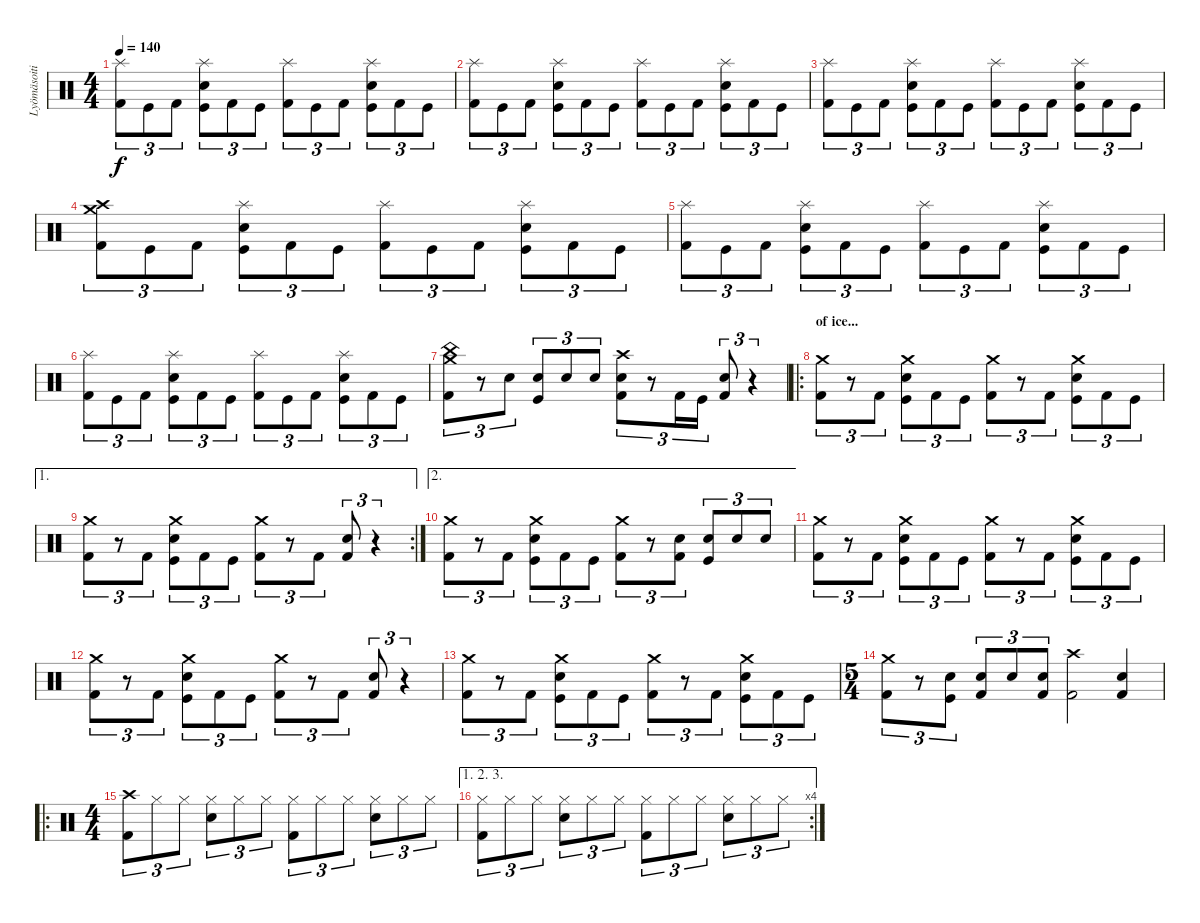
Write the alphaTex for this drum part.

\track ("Lyömäsoitin" "Lyömäsoiti") {instrument percussion}
\staff {score}
\articulation defaults
\ts (4 4)
\tempo 140
\clef neutral
\ks c
("Splash (hit)" "Kick (hit) 2").8{tu (3 2) dy f} "Kick (hit)".8{tu (3 2)} "Kick (hit) 2".8{tu (3 2)} ("Splash (hit)" "Snare (hit) 2" "Kick (hit)").8{tu (3 2)} "Kick (hit) 2".8{tu (3 2)} "Kick (hit)".8{tu (3 2)} ("Splash (hit)" "Kick (hit) 2").8{tu (3 2)} "Kick (hit)".8{tu (3 2)} "Kick (hit) 2".8{tu (3 2)} ("Splash (hit)" "Snare (hit) 2" "Kick (hit)").8{tu (3 2)} "Kick (hit) 2".8{tu (3 2)} "Kick (hit)".8{tu (3 2)} |
("Splash (hit)" "Kick (hit) 2").8{tu (3 2)} "Kick (hit)".8{tu (3 2)} "Kick (hit) 2".8{tu (3 2)} ("Splash (hit)" "Snare (hit) 2" "Kick (hit)").8{tu (3 2)} "Kick (hit) 2".8{tu (3 2)} "Kick (hit)".8{tu (3 2)} ("Splash (hit)" "Kick (hit) 2").8{tu (3 2)} "Kick (hit)".8{tu (3 2)} "Kick (hit) 2".8{tu (3 2)} ("Splash (hit)" "Snare (hit) 2" "Kick (hit)").8{tu (3 2)} "Kick (hit) 2".8{tu (3 2)} "Kick (hit)".8{tu (3 2)} |
("Splash (hit)" "Kick (hit) 2").8{tu (3 2)} "Kick (hit)".8{tu (3 2)} "Kick (hit) 2".8{tu (3 2)} ("Splash (hit)" "Snare (hit) 2" "Kick (hit)").8{tu (3 2)} "Kick (hit) 2".8{tu (3 2)} "Kick (hit)".8{tu (3 2)} ("Splash (hit)" "Kick (hit) 2").8{tu (3 2)} "Kick (hit)".8{tu (3 2)} "Kick (hit) 2".8{tu (3 2)} ("Splash (hit)" "Snare (hit) 2" "Kick (hit)").8{tu (3 2)} "Kick (hit) 2".8{tu (3 2)} "Kick (hit)".8{tu (3 2)} |
("Crash high (hit)" "Crash medium (hit)" "Kick (hit) 2").8{tu (3 2)} "Kick (hit)".8{tu (3 2)} "Kick (hit) 2".8{tu (3 2)} ("Splash (hit)" "Snare (hit) 2" "Kick (hit)").8{tu (3 2)} "Kick (hit) 2".8{tu (3 2)} "Kick (hit)".8{tu (3 2)} ("Splash (hit)" "Kick (hit) 2").8{tu (3 2)} "Kick (hit)".8{tu (3 2)} "Kick (hit) 2".8{tu (3 2)} ("Splash (hit)" "Snare (hit) 2" "Kick (hit)").8{tu (3 2)} "Kick (hit) 2".8{tu (3 2)} "Kick (hit)".8{tu (3 2)} |
("Splash (hit)" "Kick (hit) 2").8{tu (3 2)} "Kick (hit)".8{tu (3 2)} "Kick (hit) 2".8{tu (3 2)} ("Splash (hit)" "Snare (hit) 2" "Kick (hit)").8{tu (3 2)} "Kick (hit) 2".8{tu (3 2)} "Kick (hit)".8{tu (3 2)} ("Splash (hit)" "Kick (hit) 2").8{tu (3 2)} "Kick (hit)".8{tu (3 2)} "Kick (hit) 2".8{tu (3 2)} ("Splash (hit)" "Snare (hit) 2" "Kick (hit)").8{tu (3 2)} "Kick (hit) 2".8{tu (3 2)} "Kick (hit)".8{tu (3 2)} |
("Splash (hit)" "Kick (hit) 2").8{tu (3 2)} "Kick (hit)".8{tu (3 2)} "Kick (hit) 2".8{tu (3 2)} ("Splash (hit)" "Snare (hit) 2" "Kick (hit)").8{tu (3 2)} "Kick (hit) 2".8{tu (3 2)} "Kick (hit)".8{tu (3 2)} ("Splash (hit)" "Kick (hit) 2").8{tu (3 2)} "Kick (hit)".8{tu (3 2)} "Kick (hit) 2".8{tu (3 2)} ("Splash (hit)" "Snare (hit) 2" "Kick (hit)").8{tu (3 2)} "Kick (hit) 2".8{tu (3 2)} "Kick (hit)".8{tu (3 2)} |
("China (hit)" "Crash medium (hit)" "Kick (hit) 2").8{tu (3 2)} r.8{tu (3 2)} "Snare (hit) 2".8{tu (3 2)} ("Snare (hit) 2" "Kick (hit)").8{tu (3 2)} "Snare (hit) 2".8{tu (3 2)} "Snare (hit) 2".8{tu (3 2)} ("Crash high (hit)" "Snare (hit) 2" "Kick (hit) 2").8{tu (3 2)} r.8{tu (3 2)} "Kick (hit) 2".16{tu (3 2)} "Kick (hit)".16{tu (3 2)} ("Snare (hit) 2" "Kick (hit) 2").8{tu (3 2)} r.4{tu (3 2)} |
\ro
\section ("" "of ice...")
("Crash medium (hit)" "Kick (hit) 2").8{tu (3 2)} r.8{tu (3 2)} "Kick (hit) 2".8{tu (3 2)} ("Crash medium (hit)" "Snare (hit) 2" "Kick (hit)").8{tu (3 2)} "Kick (hit) 2".8{tu (3 2)} "Kick (hit)".8{tu (3 2)} ("Crash medium (hit)" "Kick (hit) 2").8{tu (3 2)} r.8{tu (3 2)} "Kick (hit) 2".8{tu (3 2)} ("Crash medium (hit)" "Snare (hit) 2" "Kick (hit)").8{tu (3 2)} "Kick (hit) 2".8{tu (3 2)} "Kick (hit)".8{tu (3 2)} |
\ae 1
\rc 2
("Crash medium (hit)" "Kick (hit) 2").8{tu (3 2)} r.8{tu (3 2)} "Kick (hit) 2".8{tu (3 2)} ("Crash medium (hit)" "Snare (hit) 2" "Kick (hit)").8{tu (3 2)} "Kick (hit) 2".8{tu (3 2)} "Kick (hit)".8{tu (3 2)} ("Crash medium (hit)" "Kick (hit) 2").8{tu (3 2)} r.8{tu (3 2)} "Kick (hit) 2".8{tu (3 2)} ("Snare (hit) 2" "Kick (hit) 2").8{tu (3 2)} r.4{tu (3 2)} |
\ae 2
("Crash medium (hit)" "Kick (hit) 2").8{tu (3 2)} r.8{tu (3 2)} "Kick (hit) 2".8{tu (3 2)} ("Crash medium (hit)" "Snare (hit) 2" "Kick (hit)").8{tu (3 2)} "Kick (hit) 2".8{tu (3 2)} "Kick (hit)".8{tu (3 2)} ("Crash medium (hit)" "Kick (hit) 2").8{tu (3 2)} r.8{tu (3 2)} ("Snare (hit) 2" "Kick (hit) 2").8{tu (3 2)} ("Snare (hit) 2" "Kick (hit)").8{tu (3 2)} "Snare (hit) 2".8{tu (3 2)} "Snare (hit) 2".8{tu (3 2)} |
("Crash medium (hit)" "Kick (hit) 2").8{tu (3 2)} r.8{tu (3 2)} "Kick (hit) 2".8{tu (3 2)} ("Crash medium (hit)" "Snare (hit) 2" "Kick (hit)").8{tu (3 2)} "Kick (hit) 2".8{tu (3 2)} "Kick (hit)".8{tu (3 2)} ("Crash medium (hit)" "Kick (hit) 2").8{tu (3 2)} r.8{tu (3 2)} "Kick (hit) 2".8{tu (3 2)} ("Crash medium (hit)" "Snare (hit) 2" "Kick (hit)").8{tu (3 2)} "Kick (hit) 2".8{tu (3 2)} "Kick (hit)".8{tu (3 2)} |
("Crash medium (hit)" "Kick (hit) 2").8{tu (3 2)} r.8{tu (3 2)} "Kick (hit) 2".8{tu (3 2)} ("Crash medium (hit)" "Snare (hit) 2" "Kick (hit)").8{tu (3 2)} "Kick (hit) 2".8{tu (3 2)} "Kick (hit)".8{tu (3 2)} ("Crash medium (hit)" "Kick (hit) 2").8{tu (3 2)} r.8{tu (3 2)} "Kick (hit) 2".8{tu (3 2)} ("Snare (hit) 2" "Kick (hit) 2").8{tu (3 2)} r.4{tu (3 2)} |
("Crash medium (hit)" "Kick (hit) 2").8{tu (3 2)} r.8{tu (3 2)} "Kick (hit) 2".8{tu (3 2)} ("Crash medium (hit)" "Snare (hit) 2" "Kick (hit)").8{tu (3 2)} "Kick (hit) 2".8{tu (3 2)} "Kick (hit)".8{tu (3 2)} ("Crash medium (hit)" "Kick (hit) 2").8{tu (3 2)} r.8{tu (3 2)} "Kick (hit) 2".8{tu (3 2)} ("Crash medium (hit)" "Snare (hit) 2" "Kick (hit)").8{tu (3 2)} "Kick (hit) 2".8{tu (3 2)} "Kick (hit)".8{tu (3 2)} |
\ts (5 4)
("Crash medium (hit)" "Kick (hit) 2").8{tu (3 2)} r.8{tu (3 2)} ("Snare (hit) 2" "Kick (hit)").8{tu (3 2)} ("Snare (hit) 2" "Kick (hit) 2").8{tu (3 2)} "Snare (hit) 2".8{tu (3 2)} ("Snare (hit) 2" "Kick (hit) 2").8{tu (3 2)} ("Crash high (hit)" "Kick (hit) 2").2 ("Snare (hit) 2" "Kick (hit) 2").4 |
\ro
\ts (4 4)
("Crash high (hit)" "Kick (hit) 2").8{tu (3 2)} "Hi-Hat (closed)".8{tu (3 2)} "Hi-Hat (closed)".8{tu (3 2)} ("Hi-Hat (closed)" "Snare (hit) 2").8{tu (3 2)} "Hi-Hat (closed)".8{tu (3 2)} "Hi-Hat (closed)".8{tu (3 2)} ("Hi-Hat (closed)" "Kick (hit) 2").8{tu (3 2)} "Hi-Hat (closed)".8{tu (3 2)} "Hi-Hat (closed)".8{tu (3 2)} ("Hi-Hat (closed)" "Snare (hit) 2").8{tu (3 2)} "Hi-Hat (closed)".8{tu (3 2)} "Hi-Hat (closed)".8{tu (3 2)} |
\ae (1 2 3)
\rc 4
("Hi-Hat (closed)" "Kick (hit) 2").8{tu (3 2)} "Hi-Hat (closed)".8{tu (3 2)} "Hi-Hat (closed)".8{tu (3 2)} ("Hi-Hat (closed)" "Snare (hit) 2").8{tu (3 2)} "Hi-Hat (closed)".8{tu (3 2)} "Hi-Hat (closed)".8{tu (3 2)} ("Hi-Hat (closed)" "Kick (hit) 2").8{tu (3 2)} "Hi-Hat (closed)".8{tu (3 2)} "Hi-Hat (closed)".8{tu (3 2)} ("Hi-Hat (closed)" "Snare (hit) 2").8{tu (3 2)} "Hi-Hat (closed)".8{tu (3 2)} "Hi-Hat (closed)".8{tu (3 2)}
